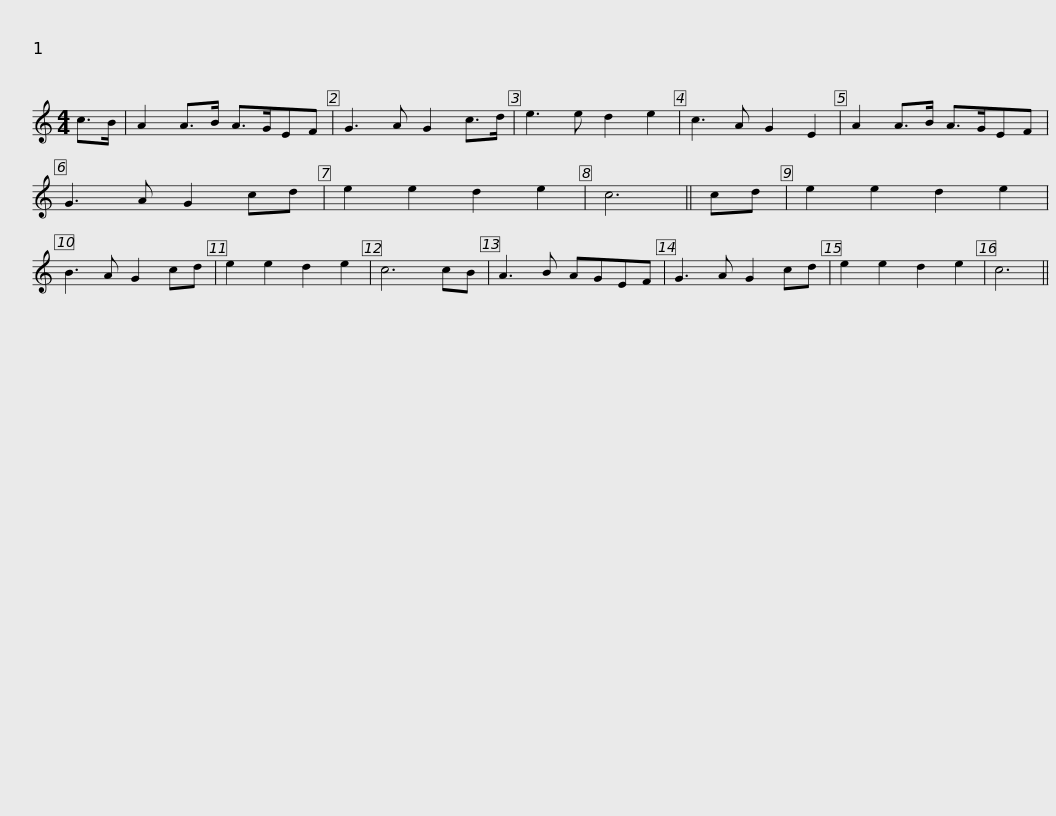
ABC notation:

X:1
L:1/8
M:4/4
I:linebreak $
K:C
V:1 treble
V:1
 c>B | A2 A>B A>GEF | G3 A G2 c>d | e3 e d2 e2 | c3 A G2 E2 | %5
 A2 A>B A>GEF | G3 A G2 cd | e2 e2 d2 e2 |$ c6 || cd | %10
 e2 e2 d2 e2 | B3 A G2 cd | e2 e2 d2 e2 | c6 cB | A3 B AGEF | %15
 G3 A G2 cd | e2 e2 d2 e2 | c6 || %18
